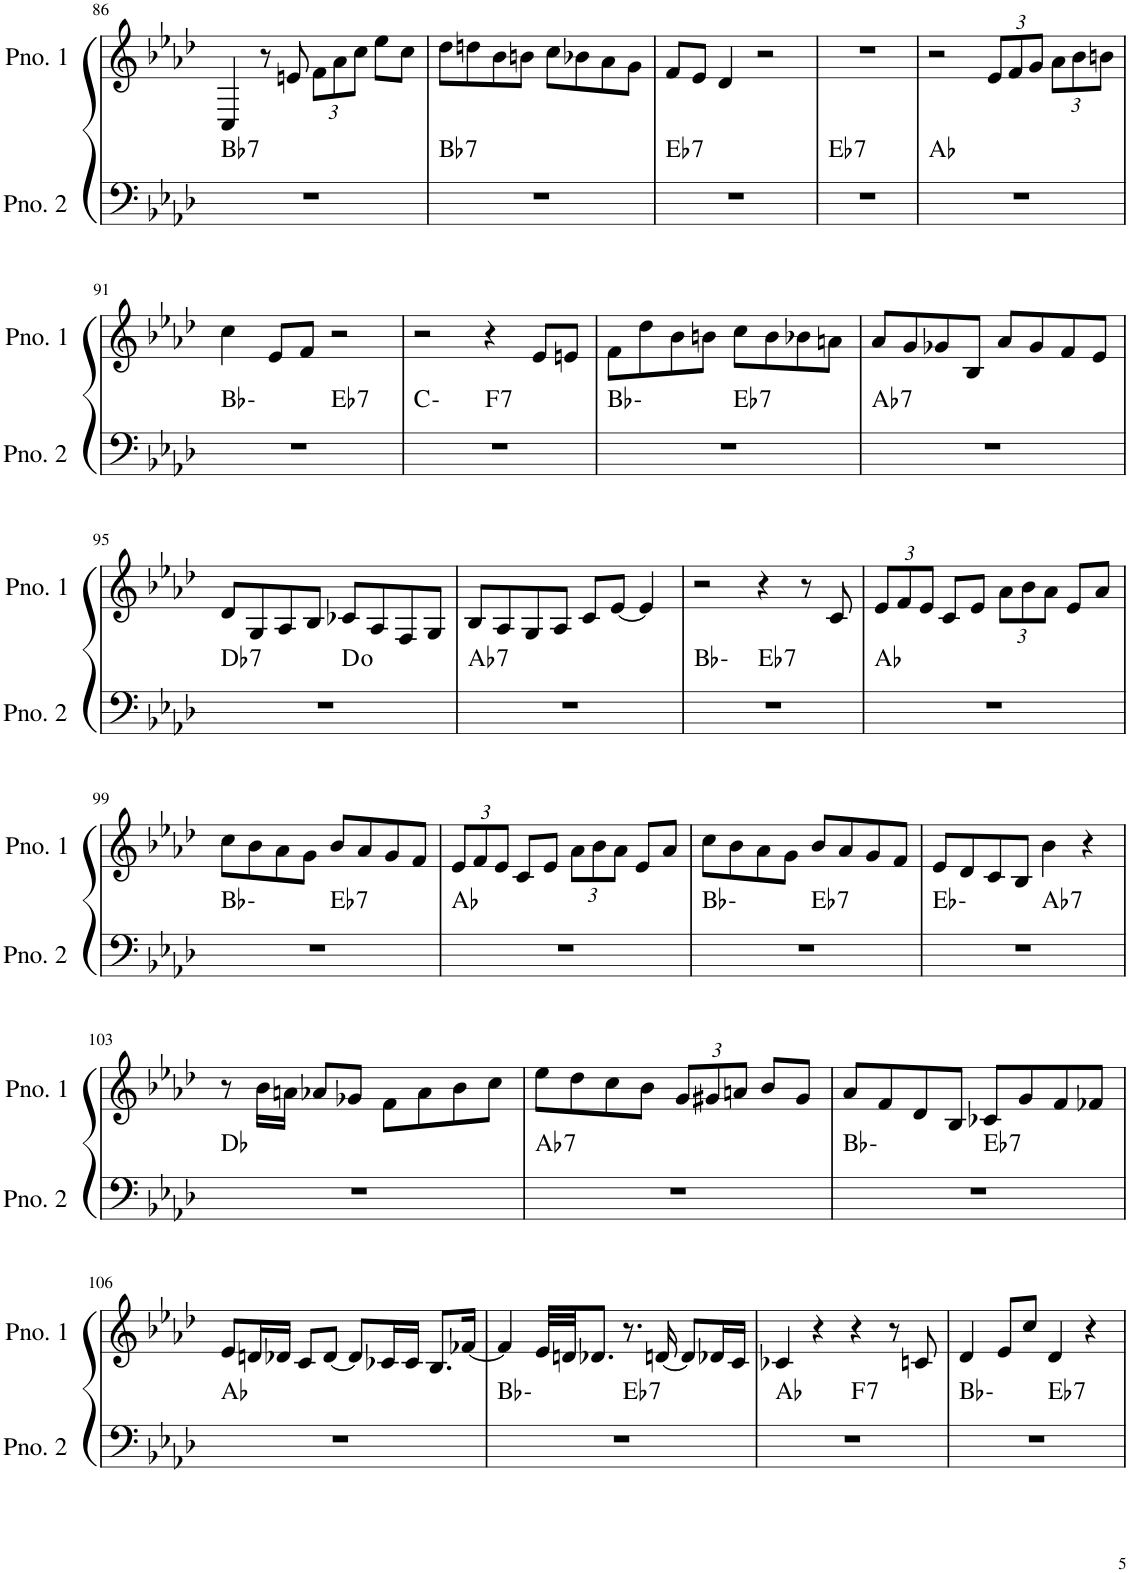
**kern	**harte	**kern
*part2	*part2	*part1
*staff2	*	*staff1
*I"ピアノ 2	*	*I"ピアノ 1
!!LO:PB:g=z
*clefF4	*	*clefG2
*k[b-e-a-d-]	*	*k[b-e-a-d-]
*M4/4	*	*M4/4
=86	=86	=86
!	!LO:H:kt=7	!
1r	Bb:7	4C/
.	.	8r
.	.	8en/
*	*	*Xbrackettup
.	.	12f\L
.	.	12a-\
.	.	12cc\J
.	.	8ee-\L
.	.	8cc\J
=87	=87	=87
!	!LO:H:kt=7	!
1r	Bb:7	8dd-\L
.	.	8ddn\
.	.	8b-\
.	.	8bn\J
.	.	8cc\L
.	.	8b-X\
.	.	8a-\
.	.	8g\J
=88	=88	=88
!	!LO:H:kt=7	!
1r	Eb:7	8f/L
.	.	8e-/J
.	.	4d-/
.	.	2r
=89	=89	=89
!	!LO:H:kt=7	!
1r	Eb:7	1r
=90	=90	=90
1r	Ab:maj	2r
.	.	12e-/L
.	.	12f/
.	.	12g/J
.	.	12a-\L
.	.	12b-\
.	.	12bn\J
!!LO:LB:g=z
=91	=91	=91
*^	*	*
1r	2ryy	Bb:min	4cc\
.	.	.	8e-/L
.	.	.	8f/J
!	!	!LO:H:kt=7	!
.	2ryy	Eb:7	2r
=92	=92	=92	=92
1r	2ryy	C:min	2r
!	!	!LO:H:kt=7	!
.	2ryy	F:7	4r
.	.	.	8e-/L
.	.	.	8en/J
=93	=93	=93	=93
1r	2ryy	Bb:min	8f\L
.	.	.	8dd-\
.	.	.	8b-\
.	.	.	8bn\J
!	!	!LO:H:kt=7	!
.	2ryy	Eb:7	8cc\L
.	.	.	8b\
.	.	.	8b-X\
.	.	.	8an\J
=94	=94	=94	=94
!	!	!LO:H:kt=7	!
*v	*v	*	*
1r	Ab:7	8a-/L
.	.	8g/
.	.	8g-X/
.	.	8B-/J
.	.	8a-/L
.	.	8g-/
.	.	8f/
.	.	8e-/J
!!LO:LB:g=z
=95	=95	=95
!	!LO:H:kt=7	!
*^	*	*
1r	2ryy	Db:7	8d-/L
.	.	.	8G/
.	.	.	8A-/
.	.	.	8B-/J
.	2ryy	D:dim	8c-X/L
.	.	.	8A-/
.	.	.	8F/
.	.	.	8G/J
=96	=96	=96	=96
!	!	!LO:H:kt=7	!
*v	*v	*	*
1r	Ab:7	8B-/L
.	.	8A-/
.	.	8G/
.	.	8A-/J
.	.	8c/L
.	.	[8e-/J
.	.	4e-/]
=97	=97	=97
*^	*	*
1r	2ryy	Bb:min	2r
!	!	!LO:H:kt=7	!
.	2ryy	Eb:7	4r
.	.	.	8r
.	.	.	8c/
*v	*v	*	*
=98	=98	=98
1r	Ab:maj	12e-/L
.	.	12f/
.	.	12e-/J
.	.	8c/L
.	.	8e-/J
.	.	12a-\L
.	.	12b-\
.	.	12a-\J
.	.	8e-/L
.	.	8a-/J
!!LO:LB:g=z
=99	=99	=99
*^	*	*
1r	2ryy	Bb:min	8cc\L
.	.	.	8b-\
.	.	.	8a-\
.	.	.	8g\J
!	!	!LO:H:kt=7	!
.	2ryy	Eb:7	8b-/L
.	.	.	8a-/
.	.	.	8g/
.	.	.	8f/J
*v	*v	*	*
=100	=100	=100
1r	Ab:maj	12e-/L
.	.	12f/
.	.	12e-/J
.	.	8c/L
.	.	8e-/J
.	.	12a-\L
.	.	12b-\
.	.	12a-\J
.	.	8e-/L
.	.	8a-/J
=101	=101	=101
*^	*	*
1r	2ryy	Bb:min	8cc\L
.	.	.	8b-\
.	.	.	8a-\
.	.	.	8g\J
!	!	!LO:H:kt=7	!
.	2ryy	Eb:7	8b-/L
.	.	.	8a-/
.	.	.	8g/
.	.	.	8f/J
=102	=102	=102	=102
1r	2ryy	Eb:min	8e-/L
.	.	.	8d-/
.	.	.	8c/
.	.	.	8B-/J
!	!	!LO:H:kt=7	!
.	2ryy	Ab:7	4b-\
.	.	.	4r
*v	*v	*	*
!!LO:LB:g=z
=103	=103	=103
1r	Db:maj	8r
.	.	16b-\LL
.	.	16an\JJ
.	.	8a-X/L
.	.	8g-X/J
.	.	8f\L
.	.	8a-\
.	.	8b-\
.	.	8cc\J
=104	=104	=104
!	!LO:H:kt=7	!
1r	Ab:7	8ee-\L
.	.	8dd-\
.	.	8cc\
.	.	8b-\J
.	.	12g/L
.	.	12g#X/
.	.	12an/J
.	.	8b-/L
.	.	8g#/J
=105	=105	=105
*^	*	*
1r	2ryy	Bb:min	8a-/L
.	.	.	8f/
.	.	.	8d-/
.	.	.	8B-/J
!	!	!LO:H:kt=7	!
.	2ryy	Eb:7	8c-X/L
.	.	.	8g/
.	.	.	8f/
.	.	.	8f-X/J
*v	*v	*	*
!!LO:LB:g=z
=106	=106	=106
1r	Ab:maj	8e-/L
.	.	16dn/L
.	.	16d-X/JJ
.	.	8c/L
.	.	[8d-/J
.	.	8d-/L]
.	.	16c-X/L
.	.	16c-/JJ
.	.	8.B-/L
.	.	[16f-X/Jk
=107	=107	=107
*^	*	*
1r	2ryy	Bb:min	4f-/]
.	.	.	32e-/LLL
.	.	.	32dn/JJ
.	.	.	8.d-X/J
!	!	!LO:H:kt=7	!
.	2ryy	Eb:7	8.r
.	.	.	[16dn/
.	.	.	8d/L]
.	.	.	16d-X/L
.	.	.	16c/JJ
=108	=108	=108	=108
1r	2ryy	Ab:maj	4c-X/
.	.	.	4r
!	!	!LO:H:kt=7	!
.	2ryy	F:7	4r
.	.	.	8r
.	.	.	8cn/
=109	=109	=109	=109
1r	2ryy	Bb:min	4d-/
.	.	.	8e-/L
.	.	.	8cc/J
!	!	!LO:H:kt=7	!
.	2ryy	Eb:7	4d-/
.	.	.	4r
*v	*v	*	*
=	=	=
*-	*-	*-
